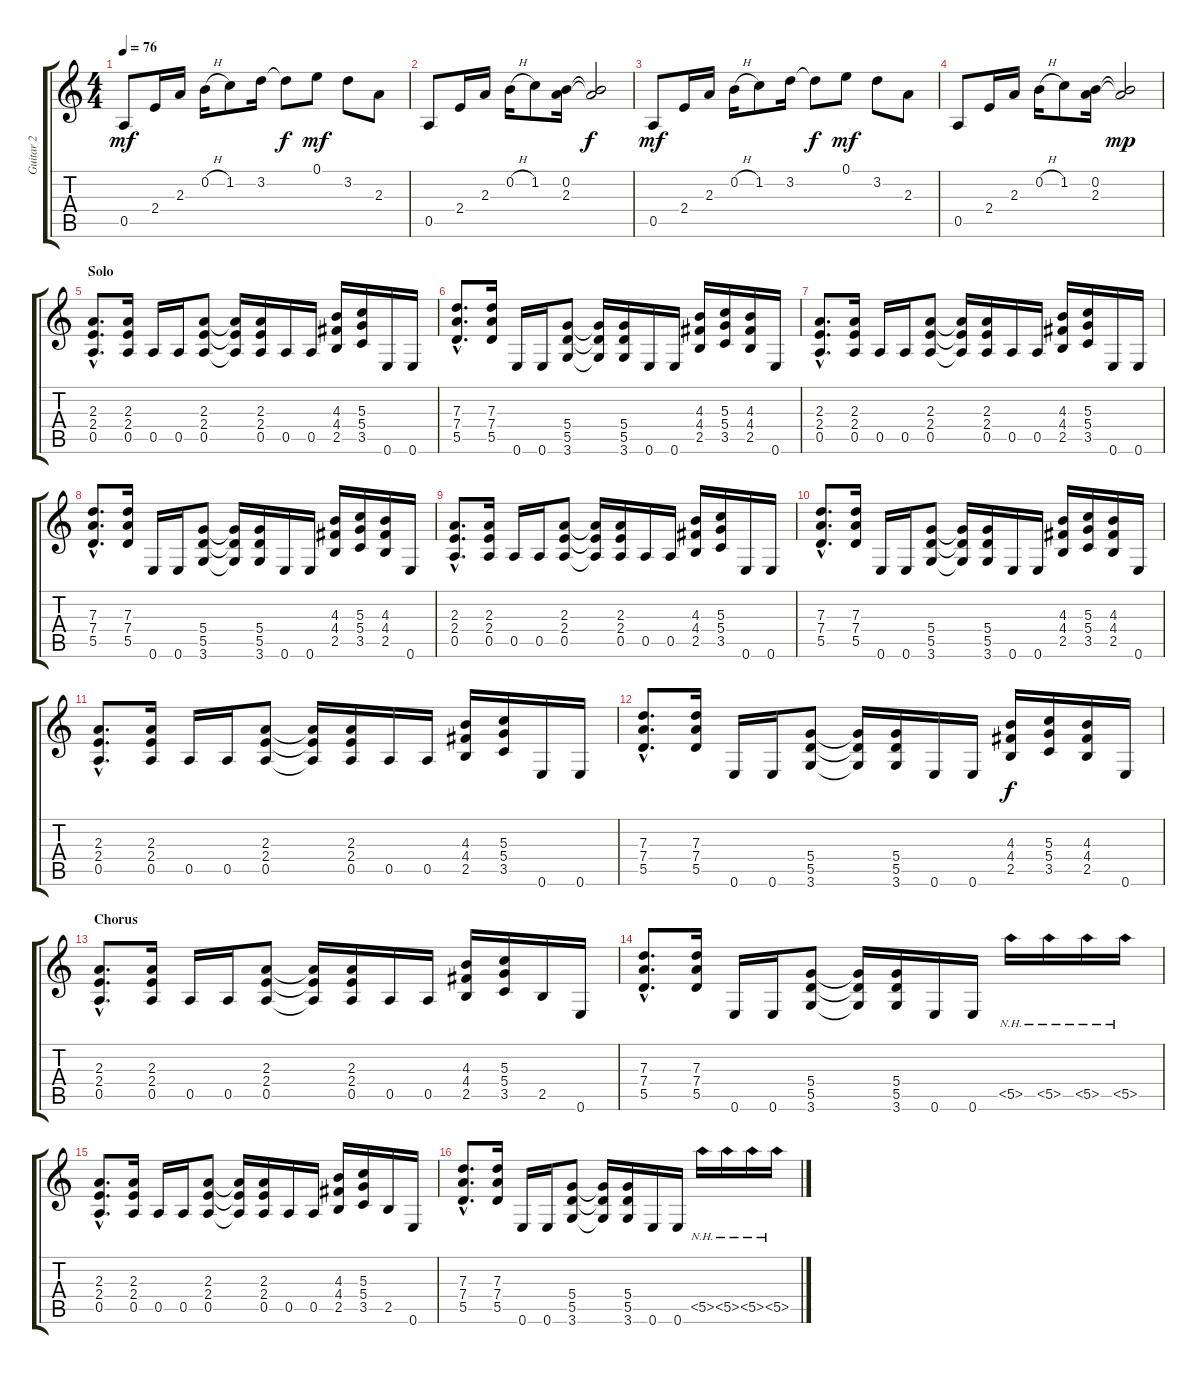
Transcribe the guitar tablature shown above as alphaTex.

\track ("Guitar 2" "Guitar 2") {instrument electricguitarjazz}
\staff {score tabs}
\tuning (E4 B3 G3 D3 A2 E2) {hide}
\ts (4 4)
\tempo 76
\clef g2
\ks c
0.5.8{dy mf instrument electricguitarjazz} 2.4.16 2.3.16 0.2{h}.16 1.2.8 3.2.16 3.2{t}.8{dy f} 0.1.8{dy mf} 3.2.8 2.3.8 |
0.5.8 2.4.16 2.3.16 0.2{h}.16 1.2.8 (0.2 2.3).16 (0.2{t} 2.3{t}).2{dy f} |
0.5.8{dy mf} 2.4.16 2.3.16 0.2{h}.16 1.2.8 3.2.16 3.2{t}.8{dy f} 0.1.8{dy mf} 3.2.8 2.3.8 |
0.5.8 2.4.16 2.3.16 0.2{h}.16 1.2.8 (0.2 2.3).16 (0.2{t} 2.3{t}).2{dy mp} |
\section ("" "Solo")
(2.3{hac} 2.4{hac} 0.5{hac}).8{d instrument distortionguitar} (2.3 2.4 0.5).16 0.5.16 0.5.16 (2.3 2.4 0.5).8 (2.3{t} 2.4{t} 0.5{t}).16 (2.3 2.4 0.5).16 0.5.16 0.5.16 (4.3 4.4 2.5).16 (5.3 5.4 3.5).16 0.6.16 0.6.16 |
(7.3{hac} 7.4{hac} 5.5{hac}).8{d} (7.3 7.4 5.5).16 0.6.16 0.6.16 (5.4 5.5 3.6).8 (5.4{t} 5.5{t} 3.6{t}).16 (5.4 5.5 3.6).16 0.6.16 0.6.16 (4.3 4.4 2.5).16 (5.3 5.4 3.5).16 (4.3 4.4 2.5).16 0.6.16 |
(2.3{hac} 2.4{hac} 0.5{hac}).8{d} (2.3 2.4 0.5).16 0.5.16 0.5.16 (2.3 2.4 0.5).8 (2.3{t} 2.4{t} 0.5{t}).16 (2.3 2.4 0.5).16 0.5.16 0.5.16 (4.3 4.4 2.5).16 (5.3 5.4 3.5).16 0.6.16 0.6.16 |
(7.3{hac} 7.4{hac} 5.5{hac}).8{d} (7.3 7.4 5.5).16 0.6.16 0.6.16 (5.4 5.5 3.6).8 (5.4{t} 5.5{t} 3.6{t}).16 (5.4 5.5 3.6).16 0.6.16 0.6.16 (4.3 4.4 2.5).16 (5.3 5.4 3.5).16 (4.3 4.4 2.5).16 0.6.16 |
(2.3{hac} 2.4{hac} 0.5{hac}).8{d} (2.3 2.4 0.5).16 0.5.16 0.5.16 (2.3 2.4 0.5).8 (2.3{t} 2.4{t} 0.5{t}).16 (2.3 2.4 0.5).16 0.5.16 0.5.16 (4.3 4.4 2.5).16 (5.3 5.4 3.5).16 0.6.16 0.6.16 |
(7.3{hac} 7.4{hac} 5.5{hac}).8{d} (7.3 7.4 5.5).16 0.6.16 0.6.16 (5.4 5.5 3.6).8 (5.4{t} 5.5{t} 3.6{t}).16 (5.4 5.5 3.6).16 0.6.16 0.6.16 (4.3 4.4 2.5).16 (5.3 5.4 3.5).16 (4.3 4.4 2.5).16 0.6.16 |
(2.3{hac} 2.4{hac} 0.5{hac}).8{d} (2.3 2.4 0.5).16 0.5.16 0.5.16 (2.3 2.4 0.5).8 (2.3{t} 2.4{t} 0.5{t}).16 (2.3 2.4 0.5).16 0.5.16 0.5.16 (4.3 4.4 2.5).16 (5.3 5.4 3.5).16 0.6.16 0.6.16 |
(7.3{hac} 7.4{hac} 5.5{hac}).8{d} (7.3 7.4 5.5).16 0.6.16 0.6.16 (5.4 5.5 3.6).8 (5.4{t} 5.5{t} 3.6{t}).16 (5.4 5.5 3.6).16 0.6.16 0.6.16 (4.3 4.4 2.5).16{dy f} (5.3 5.4 3.5).16 (4.3 4.4 2.5).16 0.6.16 |
\section ("" "Chorus")
(2.3{hac} 2.4{hac} 0.5{hac}).8{d} (2.3 2.4 0.5).16 0.5.16 0.5.16 (2.3 2.4 0.5).8 (2.3{t} 2.4{t} 0.5{t}).16 (2.3 2.4 0.5).16 0.5.16 0.5.16 (4.3 4.4 2.5).16 (5.3 5.4 3.5).16 2.5.16 0.6.16 |
(7.3{hac} 7.4{hac} 5.5{hac}).8{d} (7.3 7.4 5.5).16 0.6.16 0.6.16 (5.4 5.5 3.6).8 (5.4{t} 5.5{t} 3.6{t}).16 (5.4 5.5 3.6).16 0.6.16 0.6.16 5.5{nh}.16 5.5{nh}.16 5.5{nh}.16 5.5{nh}.16 |
(2.3{hac} 2.4{hac} 0.5{hac}).8{d} (2.3 2.4 0.5).16 0.5.16 0.5.16 (2.3 2.4 0.5).8 (2.3{t} 2.4{t} 0.5{t}).16 (2.3 2.4 0.5).16 0.5.16 0.5.16 (4.3 4.4 2.5).16 (5.3 5.4 3.5).16 2.5.16 0.6.16 |
(7.3{hac} 7.4{hac} 5.5{hac}).8{d} (7.3 7.4 5.5).16 0.6.16 0.6.16 (5.4 5.5 3.6).8 (5.4{t} 5.5{t} 3.6{t}).16 (5.4 5.5 3.6).16 0.6.16 0.6.16 5.5{nh}.16 5.5{nh}.16 5.5{nh}.16 5.5{nh}.16
